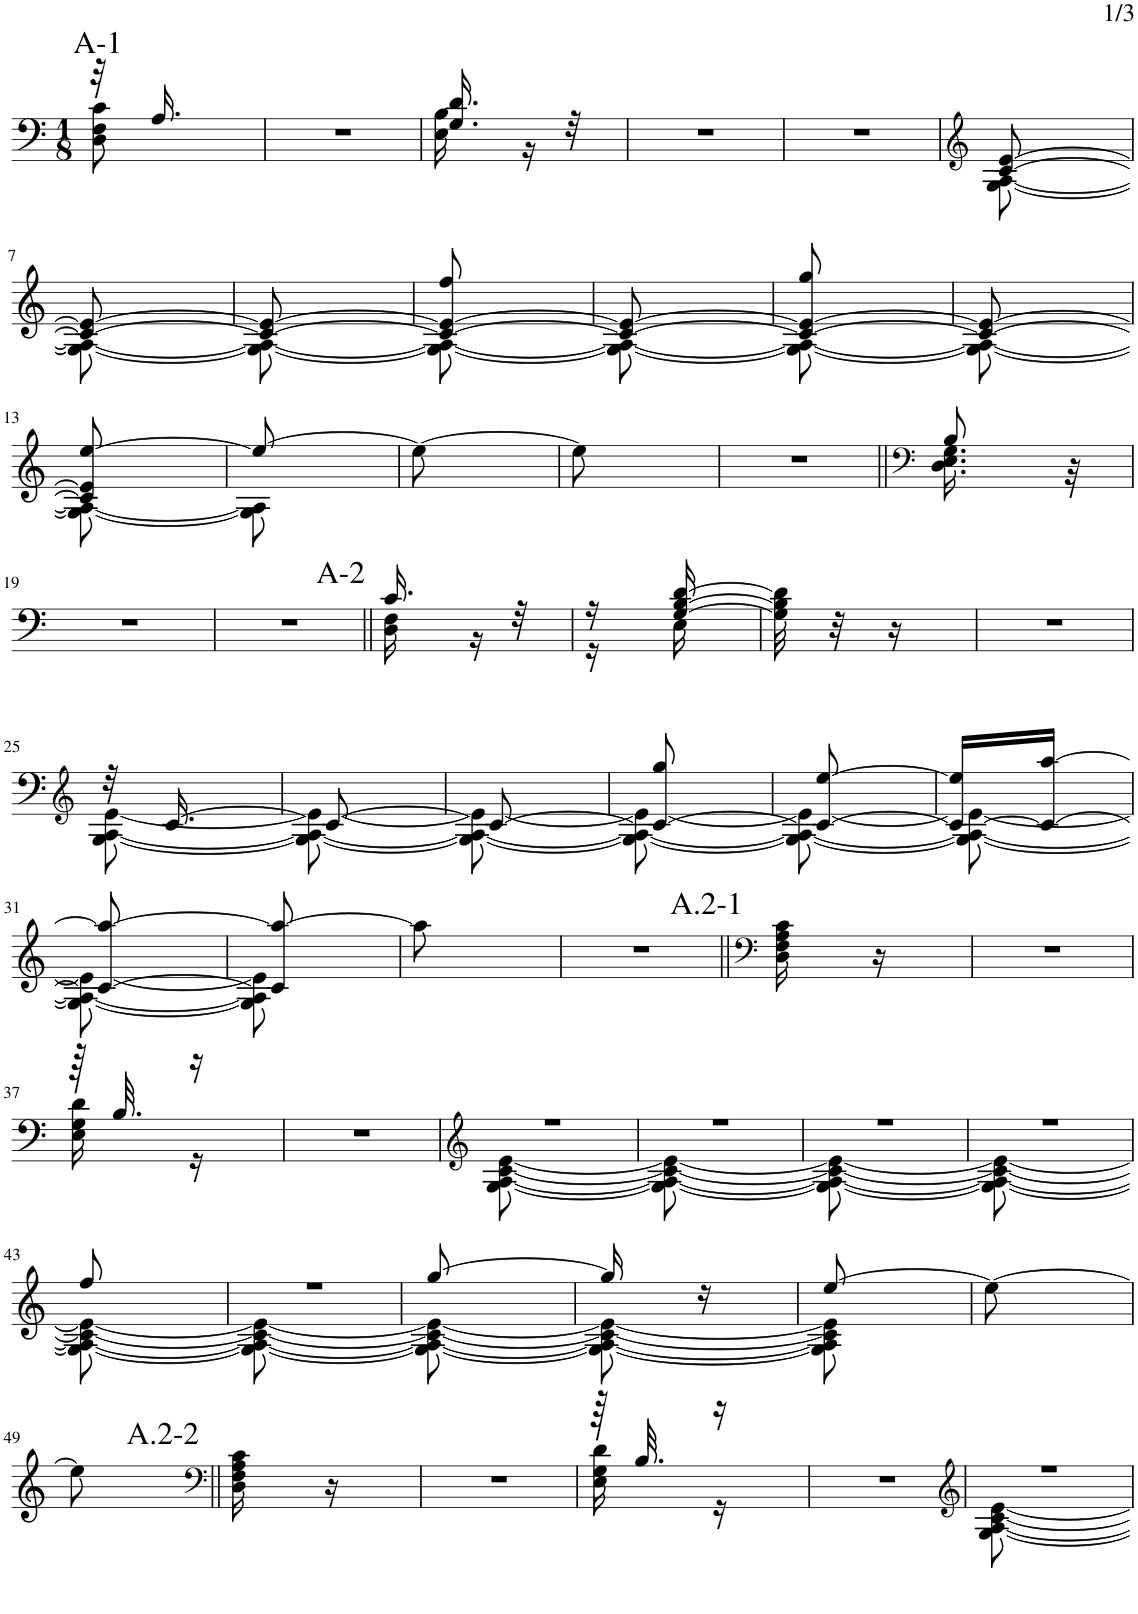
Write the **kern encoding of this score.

**kern
*part1
*staff1
*I"ピアノ
*clefF4
*k[]
*M1/8
=1
*^
!LO:TX:a:t=A-1	!
32r	8D\ 8F\ 8c\
16.A/	.
*v	*v
=2
8r
=3
*^
16.G/ 16.d/	16E\ 16B\
.	16r
32r	.
*v	*v
=4
8r
=5
8r
=6
*clefG2
*^
[8c/ [8e/	[8G\ [8A\
!!LO:LB:g=z	!!
=7	=7
8c/_ 8e/_	8G\_ 8A\_
=8	=8
8c/_ 8e/_	8G\_ 8A\_
=9	=9
8c/_ 8e/_ 8ff/	8G\_ 8A\_
=10	=10
8c/_ 8e/_	8G\_ 8A\_
=11	=11
8c/_ 8e/_ 8gg/	8G\_ 8A\_
=12	=12
8c/_ 8e/_	8G\_ 8A\_
!!LO:LB:g=z	!!
=13	=13
8c/] 8e/] [8ee/	8G\_ 8A\_
=14	=14
8ee/_	8G\] 8A\]
*v	*v
=15
8ee\_
=16
8ee\]
=17
8r
=18||
*clefF4
*^
8B/	16.D\ 16.E\ 16.G\
.	32r
*v	*v
!!LO:LB:g=z
=19
8r
=20
8r
=21||
*^
!LO:TX:a:t=A-2	!
16.c/	16D\ 16F\
.	16r
32r	.
=22	=22
16r	16r
[16G/ [16B/ [16d/	16E\
*v	*v
=23
32G\] 32B\] 32d\]
32r
16r
=24
8r
!!LO:LB:g=z
=25
*clefG2
*^
32r	[8G\ [8A\ [8e\
[16.c/	.
=26	=26
8c/_	8G\_ 8A\_ 8e\_
=27	=27
8c/_	8G\_ 8A\_ 8e\_
=28	=28
8c/_ 8gg/	8G\_ 8A\_ 8e\_
=29	=29
8c/_ [8ee/	8G\_ 8A\_ 8e\_
=30	=30
16c/_ 16ee/]LL	8G\_ 8A\_ 8e\_
16c/_ [16aa/JJ	.
!!LO:LB:g=z	!!
=31	=31
8c/_ 8aa/_	8G\_ 8A\_ 8e\_
=32	=32
8c/] 8aa/_	8G\] 8A\] 8e\]
*v	*v
=33
8aa\]
=34
8r
=35||
*clefF4
!LO:TX:a:t=A.2-1
16D\ 16F\ 16A\ 16c\
16r
=36
8r
!!LO:LB:g=z
=37
*^
64r	16E\ 16G\ 16d\
32.B/	.
16r	16r
*v	*v
=38
8r
=39
*clefG2
*^
8r	[8G\ [8A\ [8c\ [8e\
=40	=40
8r	8G\_ 8A\_ 8c\_ 8e\_
=41	=41
8r	8G\_ 8A\_ 8c\_ 8e\_
=42	=42
8r	8G\_ 8A\_ 8c\_ 8e\_
!!LO:LB:g=z	!!
=43	=43
8ff/	8G\_ 8A\_ 8c\_ 8e\_
=44	=44
8r	8G\_ 8A\_ 8c\_ 8e\_
=45	=45
[8gg/	8G\_ 8A\_ 8c\_ 8e\_
=46	=46
16gg/]	8G\_ 8A\_ 8c\_ 8e\_
16r	.
=47	=47
[8ee/	8G\] 8A\] 8c\] 8e\]
*v	*v
=48
8ee\_
!!LO:LB:g=z
=49
8ee\]
=50||
*clefF4
!LO:TX:a:t=A.2-2
16D\ 16F\ 16A\ 16c\
16r
=51
8r
=52
*^
64r	16E\ 16G\ 16d\
32.B/	.
16r	16r
*v	*v
=53
8r
=54
*clefG2
*^
8r	[8G\ [8A\ [8c\ [8e\
*v	*v
=
*-
